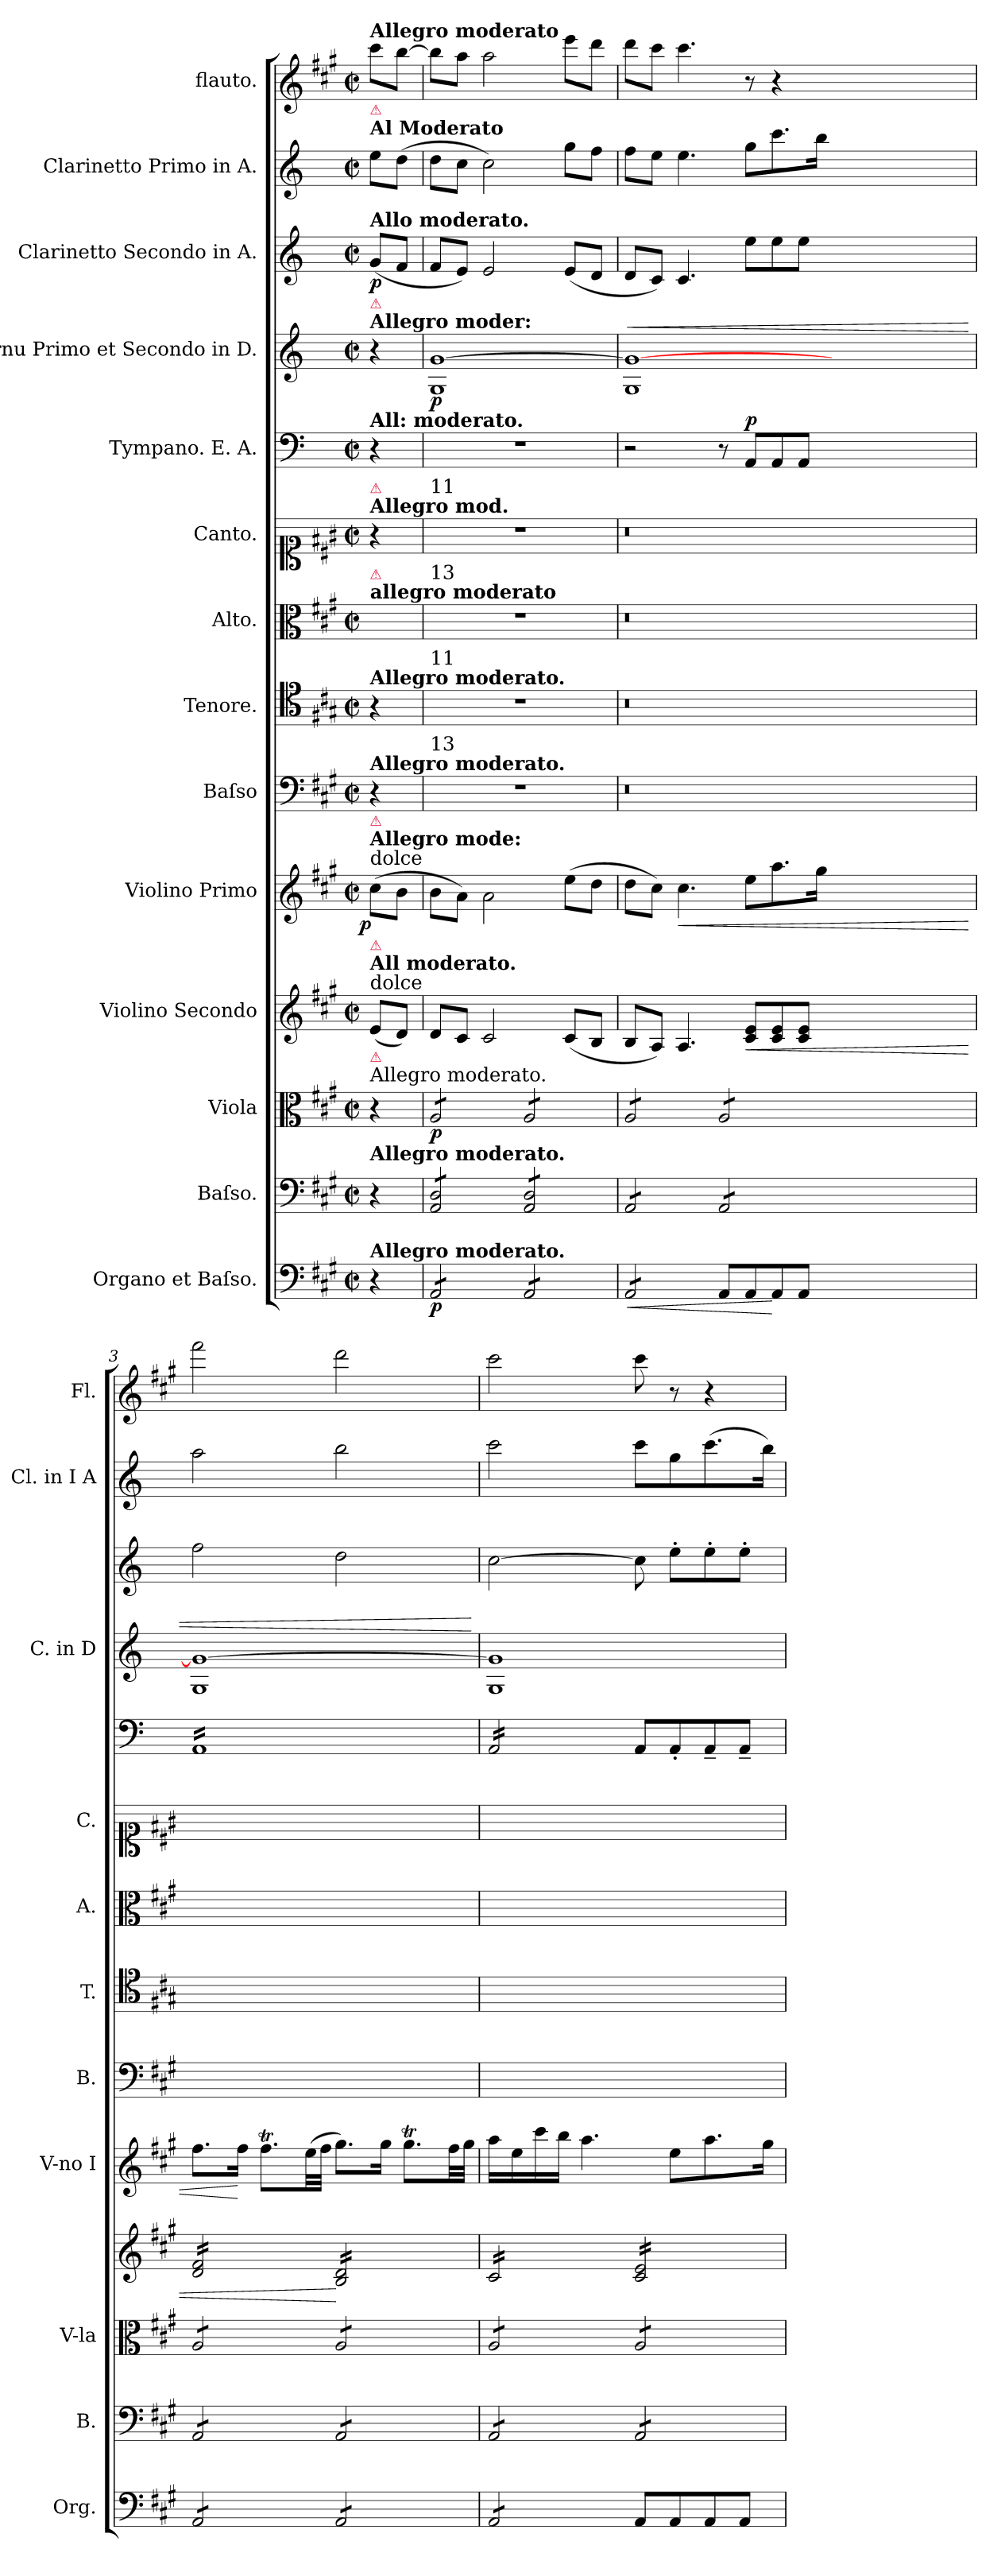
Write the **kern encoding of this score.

**kern	**dynam	**kern	**kern	**dynam	**kern	**dynam	**kern	**dynam	**kern	**kern	**kern	**kern	**kern	**dynam	**kern	**dynam	**kern	**dynam	**kern	**kern
*part14	*part14	*part13	*part12	*part12	*part11	*part11	*part10	*part10	*part9	*part8	*part7	*part6	*part5	*part5	*part4	*part4	*part3	*part3	*part2	*part1
*staff14	*staff14	*staff13	*staff12	*staff12	*staff11	*staff11	*staff10	*staff10	*staff9	*staff8	*staff7	*staff6	*staff5	*staff5	*staff4	*staff4	*staff3	*staff3	*staff2	*staff1
*I"Organo et Baſso.	*	*I"Baſso.	*I"Viola	*	*I"Violino Secondo	*	*I"Violino Primo	*	*I"Baſso	*I"Tenore.	*I"Alto.	*I"Canto.	*I"Tympano. E. A.	*	*I"Cornu Primo et Secondo in D.	*	*I"Clarinetto Secondo in A.	*	*I"Clarinetto Primo in A.	*I"flauto.
*I'Org.	*	*I'B.	*I'V-la	*	*	*	*I'V-no I	*	*I'B.	*I'T.	*I'A.	*I'C.	*	*	*I'C. in D	*	*	*	*I'Cl. in I A	*I'Fl.
*clefF4	*	*clefF4	*clefC3	*	*clefG2	*	*clefG2	*	*clefF4	*clefC4	*clefC3	*clefC1	*clefF4	*	*clefG2	*	*clefG2	*	*clefG2	*clefG2
*	*	*	*	*	*	*	*	*	*	*	*	*	*	*	*ITrd6c10	*	*ITrd2c3	*	*ITrd2c3	*
*k[f#c#g#]	*	*k[f#c#g#]	*k[f#c#g#]	*	*k[f#c#g#]	*	*k[f#c#g#]	*	*k[f#c#g#]	*k[f#c#g#]	*k[f#c#g#]	*k[f#c#g#]	*k[]	*	*k[f#c#]	*	*k[f#c#g#]	*	*k[f#c#g#]	*k[f#c#g#]
*M2/2	*	*M2/2	*M2/2	*	*M2/2	*	*M2/2	*	*M2/2	*M2/2	*M2/2	*M2/2	*M2/2	*	*M2/2	*	*M2/2	*	*M2/2	*M2/2
*met(c|)	*	*met(c|)	*met(c|)	*	*met(c|)	*	*met(c|)	*	*met(c|)	*met(c|)	*met(c|)	*met(c|)	*met(c|)	*	*met(c|)	*	*met(c|)	*	*met(c|)	*met(c|)
=	=	=	=	=	=	=	=	=	=	=	=	=	=	=	=	=	=	=	=	=
!	!	!	!	!	!	!	!	!	!	!	!	!	!	!	!	!	!	!	!	!LO:TX:a:B:t=Allegro moderato
!	!	!	!	!	!	!	!	!	!	!	!	!	!	!	!	!	!	!	!	!LO:TX:b:color=crimson:t=⚠
!	!	!	!	!	!	!	!	!	!	!	!	!	!	!	!	!	!	!	!LO:TX:a:B:t=Al Moderato	!
!	!	!	!	!	!	!	!	!	!	!	!	!	!	!	!	!	!LO:TX:a:B:t=Allo moderato.	!	!	!
!	!	!	!	!	!	!	!	!	!	!	!	!	!	!	!LO:TX:a:B:t=Allegro moder&colon;	!	!	!	!	!
!	!	!	!	!	!	!	!	!	!	!	!	!	!	!	!LO:TX:a:color=crimson:t=⚠	!	!	!	!	!
!	!	!	!	!	!	!	!	!	!	!	!	!	!LO:TX:a:B:t=All&colon; moderato.	!	!	!	!	!	!	!
!	!	!	!	!	!	!	!	!	!	!	!	!LO:TX:a:B:t=Allegro mod.	!	!	!	!	!	!	!	!
!	!	!	!	!	!	!	!	!	!	!	!	!LO:TX:a:color=crimson:t=⚠	!	!	!	!	!	!	!	!
!	!	!	!	!	!	!	!	!	!	!	!LO:TX:a:B:t=allegro moderato	!	!	!	!	!	!	!	!	!
!	!	!	!	!	!	!	!	!	!	!	!LO:TX:a:color=crimson:t=⚠	!	!	!	!	!	!	!	!	!
!	!	!	!	!	!	!	!	!	!	!LO:TX:a:B:t=Allegro moderato.	!	!	!	!	!	!	!	!	!	!
!	!	!	!	!	!	!	!	!	!LO:TX:a:B:t=Allegro moderato.	!	!	!	!	!	!	!	!	!	!	!
!	!	!	!	!	!	!	!LO:TX:a:t=dolce	!	!	!	!	!	!	!	!	!	!	!	!	!
!	!	!	!	!	!	!	!LO:TX:a:B:t=Allegro mode&colon;	!	!	!	!	!	!	!	!	!	!	!	!	!
!	!	!	!	!	!	!	!LO:TX:a:color=crimson:t=⚠	!	!	!	!	!	!	!	!	!	!	!	!	!
!	!	!	!	!	!LO:TX:a:t=dolce	!	!	!	!	!	!	!	!	!	!	!	!	!	!	!
!	!	!	!	!	!LO:TX:a:B:t=All moderato.	!	!	!	!	!	!	!	!	!	!	!	!	!	!	!
!	!	!	!	!	!LO:TX:a:color=crimson:t=⚠	!	!	!	!	!	!	!	!	!	!	!	!	!	!	!
!	!	!	!LO:TX:a:t=Allegro moderato.	!	!	!	!	!	!	!	!	!	!	!	!	!	!	!	!	!
!	!	!	!LO:TX:a:color=crimson:t=⚠	!	!	!	!	!	!	!	!	!	!	!	!	!	!	!	!	!
!	!	!LO:TX:a:B:t=Allegro moderato.	!	!	!	!	!	!	!	!	!	!	!	!	!	!	!	!	!	!
!LO:TX:a:B:t=Allegro moderato.	!	!	!	!	!	!	!	!	!	!	!	!	!	!	!	!	!	!	!	!
!	!	!	!	!	!	!	!	!LO:DY:rj	!	!	!	!	!	!	!	!	!	!	!	!
4r	.	4r	4r	.	(8e/L	.	(8cc#\L	p	4r	4r	4ryy	4r	4r	.	4r	.	(8e/L	p	8cc#\L	8ccc#\L
.	.	.	.	.	8d/J)	.	8b\J	.	.	.	.	.	.	.	.	.	8d/J	.	(8b\J	[8bb\J
=1	=1	=1	=1	=1	=1	=1	=1	=1	=1	=1	=1	=1	=1	=1	=1	=1	=1	=1	=1	=1
!	!	!	!	!	!	!	!	!	!	!	!	!LO:TX:a:t=11	!	!	!	!	!	!	!	!
!	!	!	!	!	!	!	!	!	!	!	!LO:TX:a:t=13	!	!	!	!	!	!	!	!	!
!	!	!	!	!	!	!	!	!	!	!LO:TX:a:t=11	!	!	!	!	!	!	!	!	!	!
!	!	!	!	!	!	!	!	!	!LO:TX:a:t=13	!	!	!	!	!	!	!	!	!	!	!
*tremolo	*	*	*	*	*	*	*	*	*	*	*	*	*	*	*	*	*	*	*	*
*	*	*tremolo	*	*	*	*	*	*	*	*	*	*	*	*	*	*	*	*	*	*
*	*	*	*tremolo	*	*	*	*	*	*	*	*	*	*	*	*	*	*	*	*	*
8AA/L	p	8AA/ 8D/L	8A/L	p	8d/L	.	8b\L	.	1r	1r	1r	1r	1r	.	1AA [1A	p	8d/L	.	8b\L	8bb\L]
8AA/	.	8AA/ 8D/	8A/	.	8c#/J	.	8a\J)	.	.	.	.	.	.	.	.	.	8c#/J)	.	8a\J	8aa\J
8AA/	.	8AA/ 8D/	8A/	.	2c#/	.	2a\	.	.	.	.	.	.	.	.	.	2c#/	.	2a\)	2aa\
8AA/J	.	8AA/ 8D/J	8A/J	.	.	.	.	.	.	.	.	.	.	.	.	.	.	.	.	.
8AA/L	.	8AA/ 8D/L	8A/L	.	.	.	.	.	.	.	.	.	.	.	.	.	.	.	.	.
8AA/	.	8AA/ 8D/	8A/	.	.	.	.	.	.	.	.	.	.	.	.	.	.	.	.	.
8AA/	.	8AA/ 8D/	8A/	.	(8c#/L	.	(8ee\L	.	.	.	.	.	.	.	.	.	(8c#/L	.	8ee\L	8eee\L
8AA/J	.	8AA/ 8D/J	8A/J	.	8B/J	.	8dd\J	.	.	.	.	.	.	.	.	.	8B/J	.	8dd\J	8ddd\J
=2	=2	=2	=2	=2	=2	=2	=2	=2	=2	=2	=2	=2	=2	=2	=2	=2	=2	=2	=2	=2
!	!LO:HP:b	!	!	!	!	!	!	!	!	!	!	!	!	!	!	!LO:HP:a	!	!	!	!
8AA/L	<	8AA/L	8A/L	.	8B/L	.	8dd\L	.	0.r	0.r	0.r	0.r	2r	.	1AA 1A_	<	8B/L	.	8dd\L	8ddd\L
8AA/	.	8AA/	8A/	.	8A/J)	.	8cc#\J)	.	.	.	.	.	.	.	.	.	8A/J)	.	8cc#\J	8ccc#\J
!	!	!	!	!	!	!	!	!LO:HP:b	!	!	!	!	!	!	!	!	!	!	!	!
8AA/	.	8AA/	8A/	.	4.A/	.	4.cc#\	<	.	.	.	.	.	.	.	.	4.A/	.	4.cc#\	4.ccc#\
8AA/J	.	8AA/J	8A/J	.	.	.	.	.	.	.	.	.	.	.	.	.	.	.	.	.
*Xtremolo	*	*	*	*	*	*	*	*	*	*	*	*	*	*	*	*	*	*	*	*
8AA/L	.	8AA/L	8A/L	.	.	.	.	.	.	.	.	.	8r	.	.	.	.	.	.	.
!	!	!	!	!	!	!LO:HP:b	!	!	!	!	!	!	!	!LO:DY:a	!	!	!	!	!	!
8AA/	.	8AA/	8A/	.	8c#/ 8e/L	<	8ee\L	.	.	.	.	.	8AA/L	p	.	.	8cc#\L	.	8ee\L	8r
8AA/	[	8AA/	8A/	.	8c#/ 8e/	.	8.aa\	.	.	.	.	.	8AA/	.	.	.	8cc#\	.	8.aa\	4r
8AA/J	.	8AA/J	8A/J	.	8c#/ 8e/J	.	.	.	.	.	.	.	8AA/J	.	.	.	8cc#\J	.	.	.
.	.	.	.	.	.	.	16gg#\Jk	.	.	.	.	.	.	.	.	.	.	.	16gg#\Jk	.
0ryy	.	0ryy	0ryy	.	0ryy	.	0ryy	.	.	.	.	.	0ryy	.	0ryy	.	0ryy	.	0ryy	0ryy
=3	=3	=3	=3	=3	=3	=3	=3	=3	=3	=3	=3	=3	=3	=3	=3	=3	=3	=3	=3	=3
*tremolo	*	*	*	*	*	*	*	*	*	*	*	*	*	*	*	*	*	*	*	*
*	*	*	*	*	*tremolo	*	*	*	*	*	*	*	*	*	*	*	*	*	*	*
*	*	*	*	*	*	*	*	*	*	*	*	*	*tremolo	*	*	*	*	*	*	*
8AA/L	.	8AA/L	8A/L	.	16d/ 16f#/LL	.	8.ff#\L	.	1ryy	1ryy	1ryy	1ryy	16AA/LL	.	1AA 1A_	.	2dd\	.	2ff#\	2fff#\
.	.	.	.	.	16d/ 16f#/	.	.	.	.	.	.	.	16AA/	.	.	.	.	.	.	.
8AA/	.	8AA/	8A/	.	16d/ 16f#/	.	.	.	.	.	.	.	16AA/	.	.	.	.	.	.	.
.	.	.	.	.	16d/ 16f#/	.	16ff#\Jk	[	.	.	.	.	16AA/	.	.	.	.	.	.	.
8AA/	.	8AA/	8A/	.	16d/ 16f#/	.	8.ff#T\L	.	.	.	.	.	16AA/	.	.	.	.	.	.	.
.	.	.	.	.	16d/ 16f#/	.	.	.	.	.	.	.	16AA/	.	.	.	.	.	.	.
8AA/J	.	8AA/J	8A/J	.	16d/ 16f#/	.	.	.	.	.	.	.	16AA/	.	.	.	.	.	.	.
.	.	.	.	.	16d/ 16f#/JJ	.	(32ee\LL	.	.	.	.	.	16AA/	.	.	.	.	.	.	.
.	.	.	.	.	.	.	32ff#\JJJ	.	.	.	.	.	.	.	.	.	.	.	.	.
8AA/L	.	8AA/L	8A/L	.	16B/ 16d/LL	[	8.gg#\L)	.	.	.	.	.	16AA/	.	.	.	2b\	.	2gg#\	2ddd\
.	.	.	.	.	16B/ 16d/	.	.	.	.	.	.	.	16AA/	.	.	.	.	.	.	.
8AA/	.	8AA/	8A/	.	16B/ 16d/	.	.	.	.	.	.	.	16AA/	.	.	.	.	.	.	.
.	.	.	.	.	16B/ 16d/	.	16gg#\Jk	.	.	.	.	.	16AA/	.	.	.	.	.	.	.
8AA/	.	8AA/	8A/	.	16B/ 16d/	.	8.gg#t\L	.	.	.	.	.	16AA/	.	.	.	.	.	.	.
.	.	.	.	.	16B/ 16d/	.	.	.	.	.	.	.	16AA/	.	.	.	.	.	.	.
8AA/J	.	8AA/J	8A/J	.	16B/ 16d/	.	.	.	.	.	.	.	16AA/	.	.	.	.	.	.	.
.	.	.	.	.	16B/ 16d/JJ	.	32ff#\LL	.	.	.	.	.	16AA/JJ	.	.	.	.	.	.	.
.	.	.	.	.	.	.	32gg#\JJJ	.	.	.	.	.	.	.	.	.	.	.	.	.
.	.	.	.	.	.	.	.	.	.	.	.	.	.	.	.	[	.	.	.	.
=4	=4	=4	=4	=4	=4	=4	=4	=4	=4	=4	=4	=4	=4	=4	=4	=4	=4	=4	=4	=4
8AA/L	.	8AA/L	8A/L	.	16c#/LL	.	16aa\LL	.	1ryy	1ryy	1ryy	1ryy	16AA/LL	.	1AA 1A]	.	[2a\	.	2aa\	2ccc#\
.	.	.	.	.	16c#/	.	16ee\	.	.	.	.	.	16AA/	.	.	.	.	.	.	.
8AA/	.	8AA/	8A/	.	16c#/	.	16ccc#\	.	.	.	.	.	16AA/	.	.	.	.	.	.	.
.	.	.	.	.	16c#/	.	16bb\JJ	.	.	.	.	.	16AA/	.	.	.	.	.	.	.
8AA/	.	8AA/	8A/	.	16c#/	.	4.aa\	.	.	.	.	.	16AA/	.	.	.	.	.	.	.
.	.	.	.	.	16c#/	.	.	.	.	.	.	.	16AA/	.	.	.	.	.	.	.
8AA/J	.	8AA/J	8A/J	.	16c#/	.	.	.	.	.	.	.	16AA/	.	.	.	.	.	.	.
*Xtremolo	*	*	*	*	*	*	*	*	*	*	*	*	*	*	*	*	*	*	*	*
.	.	.	.	.	16c#/JJ	.	.	.	.	.	.	.	16AA/JJ	.	.	.	.	.	.	.
*	*	*	*	*	*	*	*	*	*	*	*	*	*Xtremolo	*	*	*	*	*	*	*
8AA/L	.	8AA/L	8A/L	.	16c#/ 16e/LL	.	.	.	.	.	.	.	8AA/L	.	.	.	8a\]	.	8aa\L	8ccc#\
.	.	.	.	.	16c#/ 16e/	.	.	.	.	.	.	.	.	.	.	.	.	.	.	.
8AA/	.	8AA/	8A/	.	16c#/ 16e/	.	8ee\L	.	.	.	.	.	8AA'/	.	.	.	8cc#'\L	.	8ee\	8r
.	.	.	.	.	16c#/ 16e/	.	.	.	.	.	.	.	.	.	.	.	.	.	.	.
8AA/	.	8AA/	8A/	.	16c#/ 16e/	.	8.aa\	.	.	.	.	.	8AA~/	.	.	.	8cc#'\	.	(8.aa\	4r
.	.	.	.	.	16c#/ 16e/	.	.	.	.	.	.	.	.	.	.	.	.	.	.	.
8AA/J	.	8AA/J	8A/J	.	16c#/ 16e/	.	.	.	.	.	.	.	8AA~/J	.	.	.	8cc#'\J	.	.	.
*	*	*	*Xtremolo	*	*	*	*	*	*	*	*	*	*	*	*	*	*	*	*	*
*	*	*Xtremolo	*	*	*	*	*	*	*	*	*	*	*	*	*	*	*	*	*	*
.	.	.	.	.	16c#/ 16e/JJ	.	16gg#\Jk	.	.	.	.	.	.	.	.	.	.	.	16gg#\Jk)	.
*	*	*	*	*	*Xtremolo	*	*	*	*	*	*	*	*	*	*	*	*	*	*	*
=	=	=	=	=	=	=	=	=	=	=	=	=	=	=	=	=	=	=	=	=
*-	*-	*-	*-	*-	*-	*-	*-	*-	*-	*-	*-	*-	*-	*-	*-	*-	*-	*-	*-	*-
